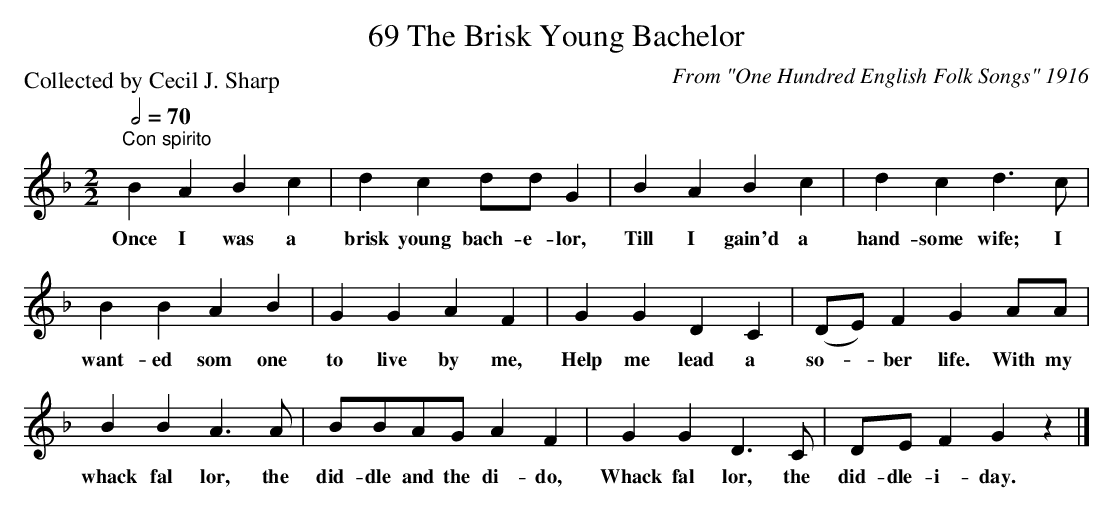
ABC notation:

X:1
T:69 The Brisk Young Bachelor
C:From "One Hundred English Folk Songs" 1916
P:Collected by Cecil J. Sharp
Q:1/2=70
L:1/4
M:2/2
K:Gdor
"^Con spirito" B A B c | d c d/d/ G | B A B c | d c d3/2 c/ |$ B B A B | G G A F | G G D C |
w: Once I was a|brisk young bach- e- lor,|Till I gain'd a|hand- some wife; I|want- ed som one|to live by me,|Help me lead a|
(D/E/) F G A/A/ |$ B B A3/2 A/ | B/B/A/G/ A F | G G D3/2 C/ | D/E/ F G z |]
w: so- * ber life. With my|whack fal lor, the|did- dle and the di- do,|Whack fal lor, the|did- dle- i- day.|
